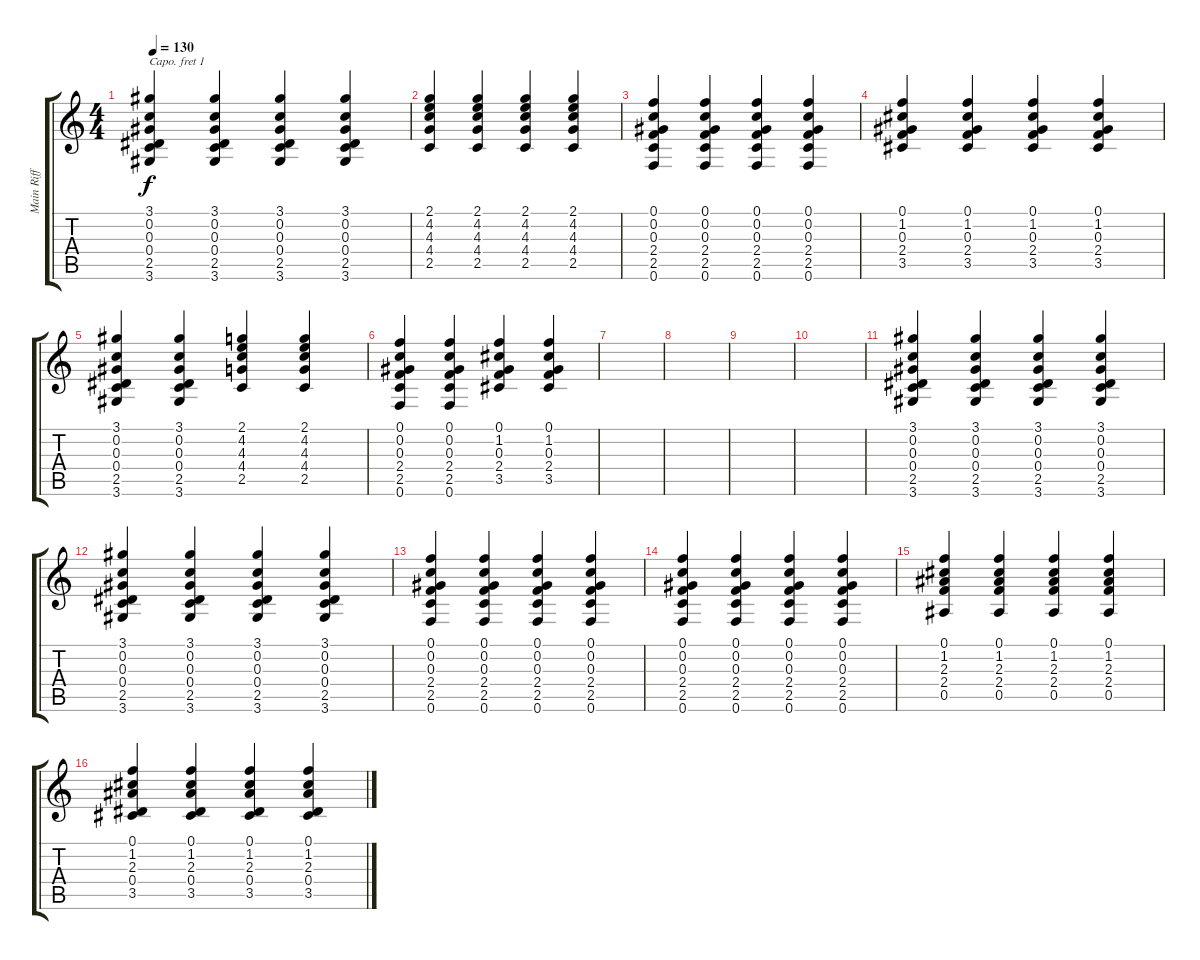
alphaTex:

\track ("Main Riff" "Main Riff") {instrument electricguitarclean}
\staff {score tabs}
\capo 1
\tuning (E4 B3 G3 D3 A2 E2) {hide}
\ts (4 4)
\tempo 130
\clef g2
\ks c
(3.1 0.2 0.3 0.4 2.5 3.6).4{dy f} (3.1 0.2 0.3 0.4 2.5 3.6).4 (3.1 0.2 0.3 0.4 2.5 3.6).4 (3.1 0.2 0.3 0.4 2.5 3.6).4 |
(2.1 4.2 4.3 4.4 2.5).4 (2.1 4.2 4.3 4.4 2.5).4 (2.1 4.2 4.3 4.4 2.5).4 (2.1 4.2 4.3 4.4 2.5).4 |
(0.1 0.2 0.3 2.4 2.5 0.6).4 (0.1 0.2 0.3 2.4 2.5 0.6).4 (0.1 0.2 0.3 2.4 2.5 0.6).4 (0.1 0.2 0.3 2.4 2.5 0.6).4 |
(0.1 1.2 0.3 2.4 3.5).4 (0.1 1.2 0.3 2.4 3.5).4 (0.1 1.2 0.3 2.4 3.5).4 (0.1 1.2 0.3 2.4 3.5).4 |
(3.1 0.2 0.3 0.4 2.5 3.6).4 (3.1 0.2 0.3 0.4 2.5 3.6).4 (2.1 4.2 4.3 4.4 2.5).4 (2.1 4.2 4.3 4.4 2.5).4 |
(0.1 0.2 0.3 2.4 2.5 0.6).4 (0.1 0.2 0.3 2.4 2.5 0.6).4 (0.1 1.2 0.3 2.4 3.5).4 (0.1 1.2 0.3 2.4 3.5).4 |
|
|
|
|
(3.1 0.2 0.3 0.4 2.5 3.6).4 (3.1 0.2 0.3 0.4 2.5 3.6).4 (3.1 0.2 0.3 0.4 2.5 3.6).4 (3.1 0.2 0.3 0.4 2.5 3.6).4 |
(3.1 0.2 0.3 0.4 2.5 3.6).4 (3.1 0.2 0.3 0.4 2.5 3.6).4 (3.1 0.2 0.3 0.4 2.5 3.6).4 (3.1 0.2 0.3 0.4 2.5 3.6).4 |
(0.1 0.2 0.3 2.4 2.5 0.6).4 (0.1 0.2 0.3 2.4 2.5 0.6).4 (0.1 0.2 0.3 2.4 2.5 0.6).4 (0.1 0.2 0.3 2.4 2.5 0.6).4 |
(0.1 0.2 0.3 2.4 2.5 0.6).4 (0.1 0.2 0.3 2.4 2.5 0.6).4 (0.1 0.2 0.3 2.4 2.5 0.6).4 (0.1 0.2 0.3 2.4 2.5 0.6).4 |
(0.1 1.2 2.3 2.4 0.5).4 (0.1 1.2 2.3 2.4 0.5).4 (0.1 1.2 2.3 2.4 0.5).4 (0.1 1.2 2.3 2.4 0.5).4 |
(0.1 1.2 2.3 0.4 3.5).4 (0.1 1.2 2.3 0.4 3.5).4 (0.1 1.2 2.3 0.4 3.5).4 (0.1 1.2 2.3 0.4 3.5).4
